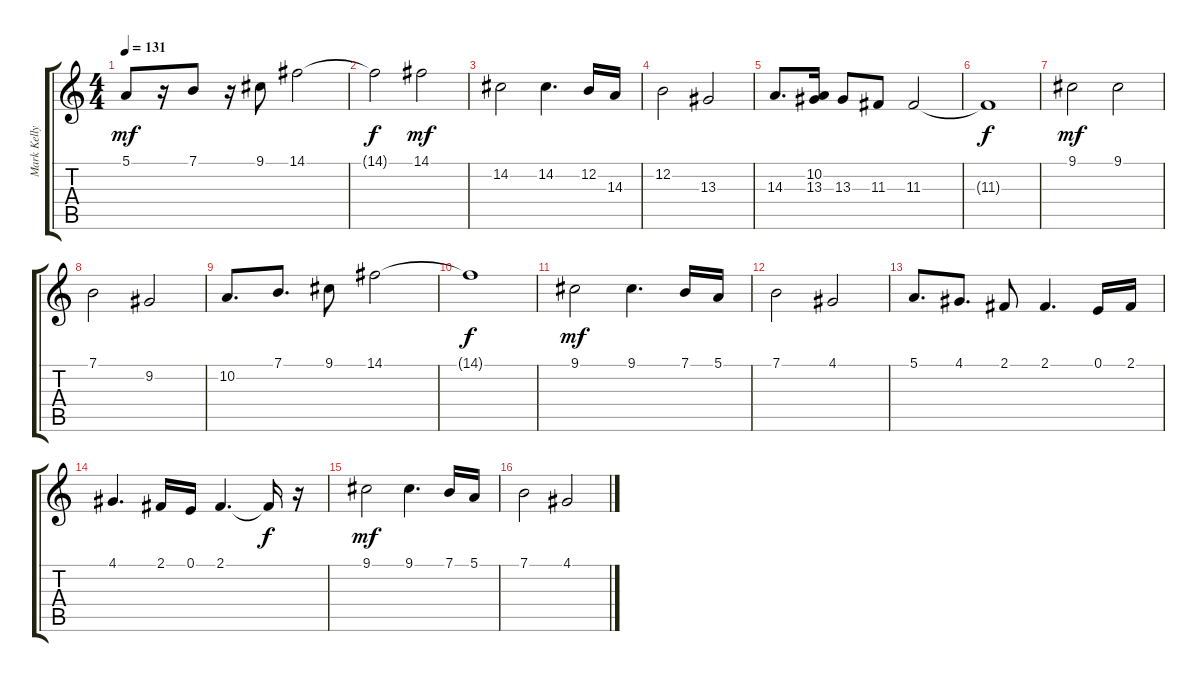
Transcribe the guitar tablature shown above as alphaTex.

\track ("Mark Kelly (Keyboards III)" "Mark Kelly") {instrument flute}
\staff {score tabs}
\tuning (E4 B3 G3 D3 A2 E2) {hide}
\ts (4 4)
\tempo 131
\clef g2
\ks c
5.1.8{dy mf} r.16 7.1.8 r.16 9.1.8 14.1.2 |
14.1{t}.2{dy f} 14.1.2{dy mf} |
14.2.2 14.2.4{d} 12.2.16 14.3.16 |
12.2.2 13.3.2 |
14.3.8{d} (10.2 13.3).16 13.3.8 11.3.8 11.3.2 |
11.3{t}.1{dy f} |
9.1.2{dy mf} 9.1.2 |
7.1.2 9.2.2 |
10.2.8{d} 7.1.8{d} 9.1.8 14.1.2 |
14.1{t}.1{dy f} |
9.1.2{dy mf} 9.1.4{d} 7.1.16 5.1.16 |
7.1.2 4.1.2 |
5.1.8{d} 4.1.8{d} 2.1.8 2.1.4{d} 0.1.16 2.1.16 |
4.1.4{d} 2.1.16 0.1.16 2.1.4{d} 2.1{t}.16{dy f} r.16 |
9.1.2{dy mf} 9.1.4{d} 7.1.16 5.1.16 |
7.1.2 4.1.2
